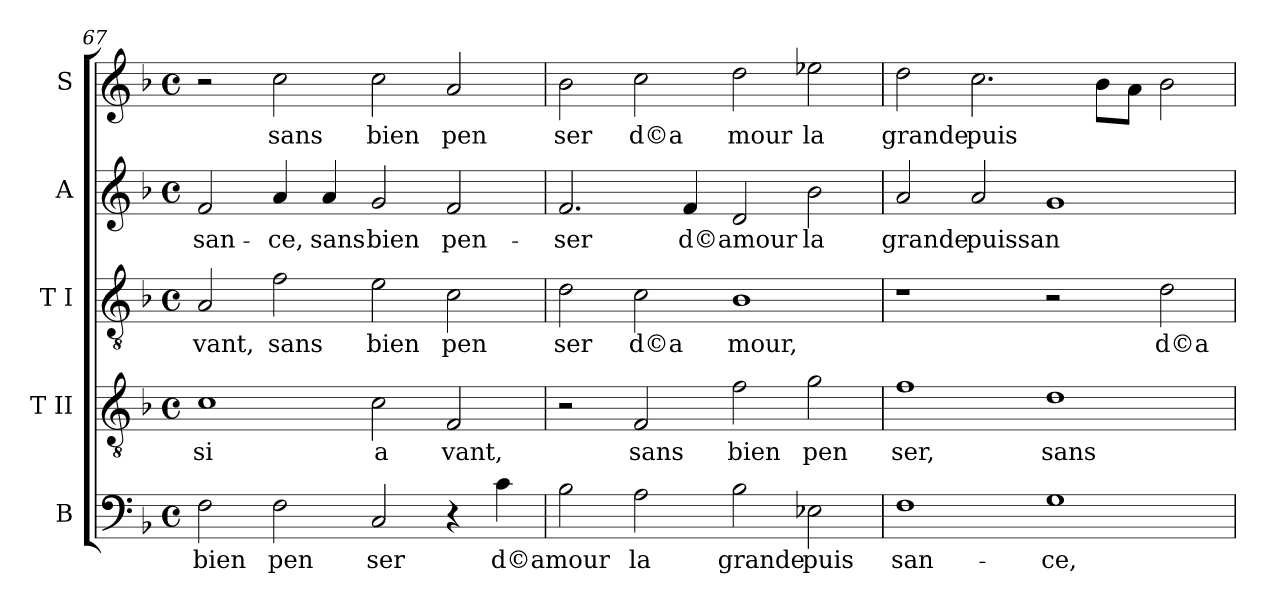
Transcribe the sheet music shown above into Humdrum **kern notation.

**kern	**text	**kern	**text	**kern	**text	**kern	**text	**kern	**text
*part5	*part5	*part4	*part4	*part3	*part3	*part2	*part2	*part1	*part1
*staff5	*staff5	*staff4	*staff4	*staff3	*staff3	*staff2	*staff2	*staff1	*staff1
*I"B	*	*I"T II	*	*I"T I	*	*I"A	*	*I"S	*
*clefF4	*	*clefGv2	*	*clefGv2	*	*clefG2	*	*clefG2	*
*k[b-]	*	*k[b-]	*	*k[b-]	*	*k[b-]	*	*k[b-]	*
*F:	*	*F:	*	*F:	*	*F:	*	*F:	*
*M4/4	*	*M4/4	*	*M4/4	*	*M4/4	*	*M4/4	*
*met(c)	*	*met(c)	*	*met(c)	*	*met(c)	*	*met(c)	*
=67	=67	=67	=67	=67	=67	=67	=67	=67	=67
!	!LO:LY:b:cj	!	!LO:LY:b:cj	!	!LO:LY:b:cj	!	!LO:LY:b:cj	!	!
2F\	bien	1c	si	2A/	vant,	2f/	-san-	2r	.
!	!LO:LY:b:cj	!	!	!	!LO:LY:b:cj	!	!LO:LY:b:cj	!	!LO:LY:b:cj
2F\	pen	.	.	2f\	sans	4a/	-ce,	2cc\	sans
!	!	!	!	!	!	!	!LO:LY:b:cj	!	!
.	.	.	.	.	.	4a/	sans	.	.
!	!LO:LY:b:cj	!	!LO:LY:b:cj	!	!LO:LY:b:cj	!	!LO:LY:b:cj	!	!LO:LY:b:cj
2C/	ser	2c\	a	2e\	bien	2g/	bien	2cc\	bien
!	!	!	!LO:LY:b:cj	!	!LO:LY:b:cj	!	!LO:LY:b:cj	!	!LO:LY:b:cj
4r	.	2F/	vant,	2c\	pen	2f/	pen-	2a/	pen
!	!LO:LY:b	!	!	!	!	!	!	!	!
4c\	d©amour	.	.	.	.	.	.	.	.
=68	=68	=68	=68	=68	=68	=68	=68	=68	=68
!	!	!	!	!	!LO:LY:b:cj	!	!LO:LY:b:cj	!	!LO:LY:b:cj
2B-\	.	2r	.	2d\	ser	2.f/	-ser	2b-\	ser
!	!LO:LY:b:cj	!	!LO:LY:b:cj	!	!LO:LY:b:cj	!	!	!	!LO:LY:b:cj
2A\	la	2F/	sans	2c\	d©a	.	.	2cc\	d©a
!	!	!	!	!	!	!	!LO:LY:b	!	!
.	.	.	.	.	.	4f/	d©amour	.	.
!	!LO:LY:b:cj	!	!LO:LY:b:cj	!	!LO:LY:b:cj	!	!	!	!LO:LY:b:cj
2B-\	grande	2f\	bien	1B-	mour,	2d/	.	2dd\	mour
!	!LO:LY:b:cj	!	!LO:LY:b:cj	!	!	!	!LO:LY:b:cj	!	!LO:LY:b:cj
2E-X\	puis	2g\	pen	.	.	2b-\	la	2ee-X\	la
!!LO:PB:g=z
=69	=69	=69	=69	=69	=69	=69	=69	=69	=69
!	!LO:LY:b:cj	!	!LO:LY:b:cj	!	!	!	!LO:LY:b:cj	!	!LO:LY:b:cj
1F	san-	1f	ser,	1r	.	2a/	grande	2dd\	grande
!	!	!	!	!	!	!	!LO:LY:b:cj	!	!LO:LY:b
.	.	.	.	.	.	2a/	puissan	2.cc\	puis
!	!LO:LY:b:cj	!	!LO:LY:b:cj	!	!	!	!	!	!
1G	-ce,	1d	sans	2r	.	1g	.	.	.
.	.	.	.	.	.	.	.	8b-\L	.
.	.	.	.	.	.	.	.	8a\J	.
!	!	!	!	!	!LO:LY:b:cj	!	!	!	!
.	.	.	.	2d\	d©a	.	.	2b-\	.
=	=	=	=	=	=	=	=	=	=
*-	*-	*-	*-	*-	*-	*-	*-	*-	*-
